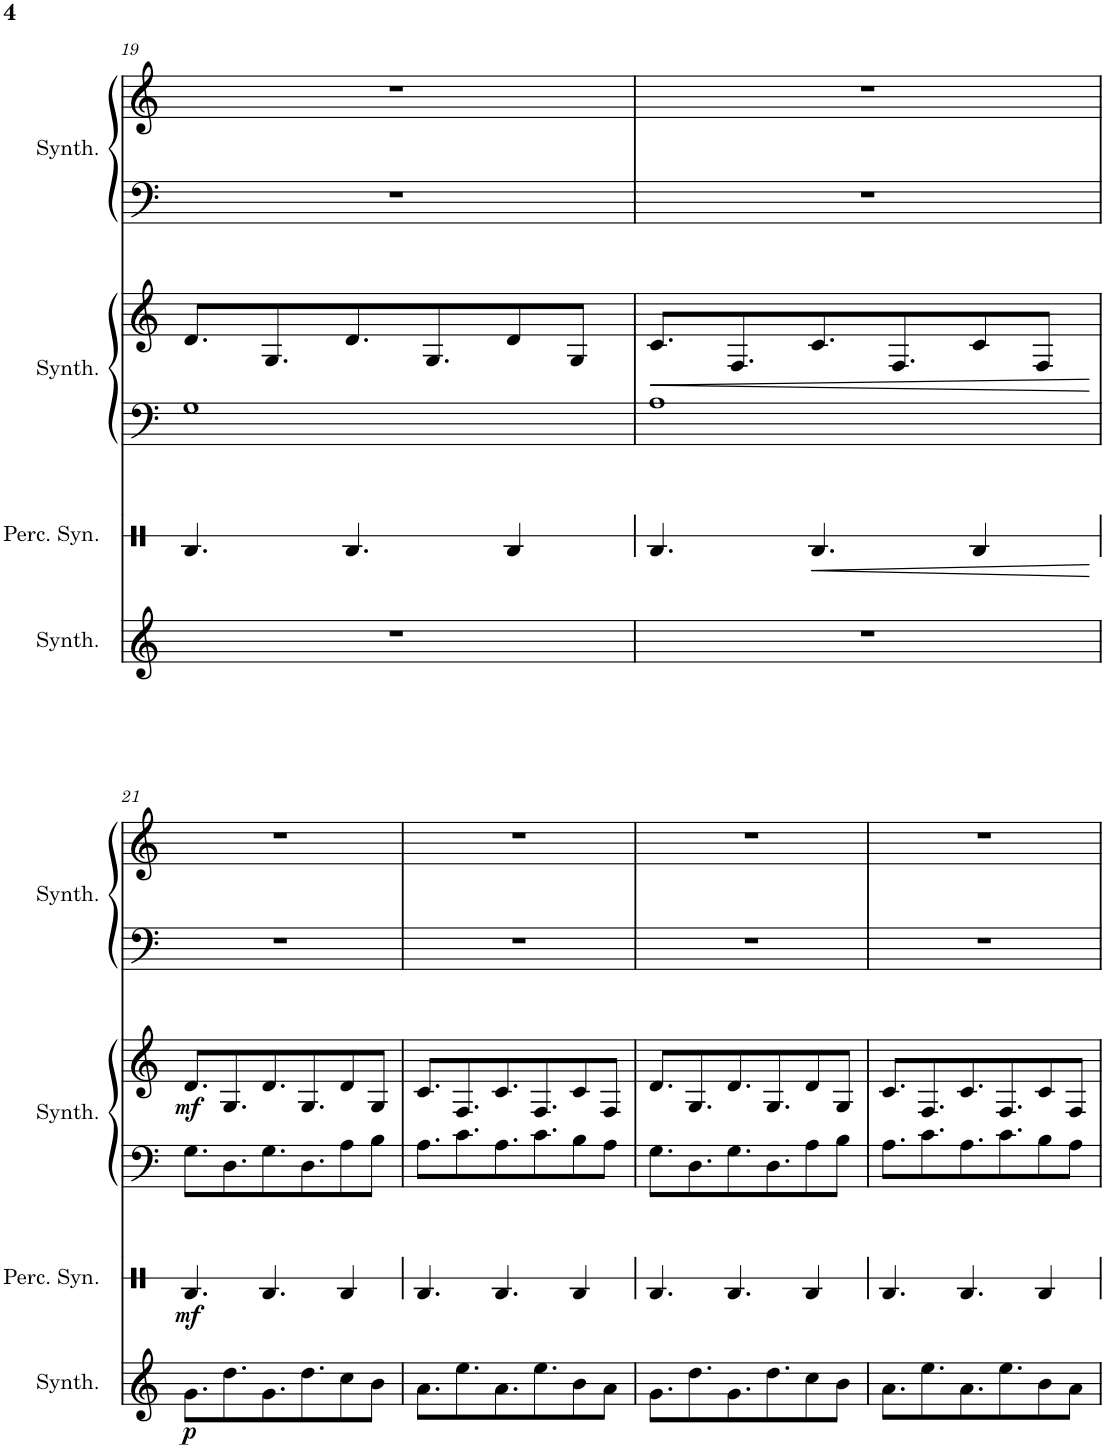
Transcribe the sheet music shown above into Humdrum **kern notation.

**kern	**dynam	**kern	**dynam	**kern	**kern	**dynam	**kern	**kern
*part4	*part4	*part3	*part3	*part2	*part2	*part2	*part1	*part1
*staff6	*staff6	*staff5	*staff5	*staff4	*staff3	*staff3/4	*staff2	*staff1
*I"Choir Synthesizer	*	*I"Percussion Synthesizer	*	*I"Square Synthesizer	*	*	*I"Square Synthesizer	*
*I'Synth.	*	*I'Perc. Syn.	*	*I'Synth.	*	*	*I'Synth.	*
!!LO:PB:g=z
*clefG2	*	*clefX	*	*clefF4	*clefG2	*	*clefF4	*clefG2
*k[]	*	*k[]	*	*k[]	*k[]	*	*k[]	*k[]
*M4/4	*	*M4/4	*	*M4/4	*M4/4	*	*M4/4	*M4/4
=19	=19	=19	=19	=19	=19	=19	=19	=19
1r	.	4.RB/	.	1G	8.d/L	.	1r	1r
.	.	.	.	.	8.G/	.	.	.
.	.	4.RB/	.	.	8.d/	.	.	.
.	.	.	.	.	8.G/	.	.	.
.	.	4RB/	.	.	8d/	.	.	.
.	.	.	.	.	8G/J	.	.	.
=20	=20	=20	=20	=20	=20	=20	=20	=20
!	!	!	!	!	!	!LO:HP:b	!	!
1r	.	4.RB/	.	1A	8.c/L	<	1r	1r
.	.	.	.	.	8.F/	.	.	.
!	!	!	!LO:HP:b	!	!	!	!	!
.	.	4.RB/	<	.	8.c/	.	.	.
.	.	.	.	.	8.F/	.	.	.
.	.	4RB/	.	.	8c/	.	.	.
.	.	.	.	.	8F/J	.	.	.
.	.	.	[	.	.	[	.	.
!!LO:LB:g=z
=21	=21	=21	=21	=21	=21	=21	=21	=21
!	!LO:DY:b	!	!LO:DY:b	!	!	!LO:DY:b	!	!
8.g\L	p	4.RB/	mf	8.G\L	8.d/L	mf	1r	1r
8.dd\	.	.	.	8.D\	8.G/	.	.	.
8.g\	.	4.RB/	.	8.G\	8.d/	.	.	.
8.dd\	.	.	.	8.D\	8.G/	.	.	.
8cc\	.	4RB/	.	8A\	8d/	.	.	.
8b\J	.	.	.	8B\J	8G/J	.	.	.
=22	=22	=22	=22	=22	=22	=22	=22	=22
8.a\L	.	4.RB/	.	8.A\L	8.c/L	.	1r	1r
8.ee\	.	.	.	8.c\	8.F/	.	.	.
8.a\	.	4.RB/	.	8.A\	8.c/	.	.	.
8.ee\	.	.	.	8.c\	8.F/	.	.	.
8b\	.	4RB/	.	8B\	8c/	.	.	.
8a\J	.	.	.	8A\J	8F/J	.	.	.
=23	=23	=23	=23	=23	=23	=23	=23	=23
8.g\L	.	4.RB/	.	8.G\L	8.d/L	.	1r	1r
8.dd\	.	.	.	8.D\	8.G/	.	.	.
8.g\	.	4.RB/	.	8.G\	8.d/	.	.	.
8.dd\	.	.	.	8.D\	8.G/	.	.	.
8cc\	.	4RB/	.	8A\	8d/	.	.	.
8b\J	.	.	.	8B\J	8G/J	.	.	.
=24	=24	=24	=24	=24	=24	=24	=24	=24
8.a\L	.	4.RB/	.	8.A\L	8.c/L	.	1r	1r
8.ee\	.	.	.	8.c\	8.F/	.	.	.
8.a\	.	4.RB/	.	8.A\	8.c/	.	.	.
8.ee\	.	.	.	8.c\	8.F/	.	.	.
8b\	.	4RB/	.	8B\	8c/	.	.	.
8a\J	.	.	.	8A\J	8F/J	.	.	.
=	=	=	=	=	=	=	=	=
*-	*-	*-	*-	*-	*-	*-	*-	*-
